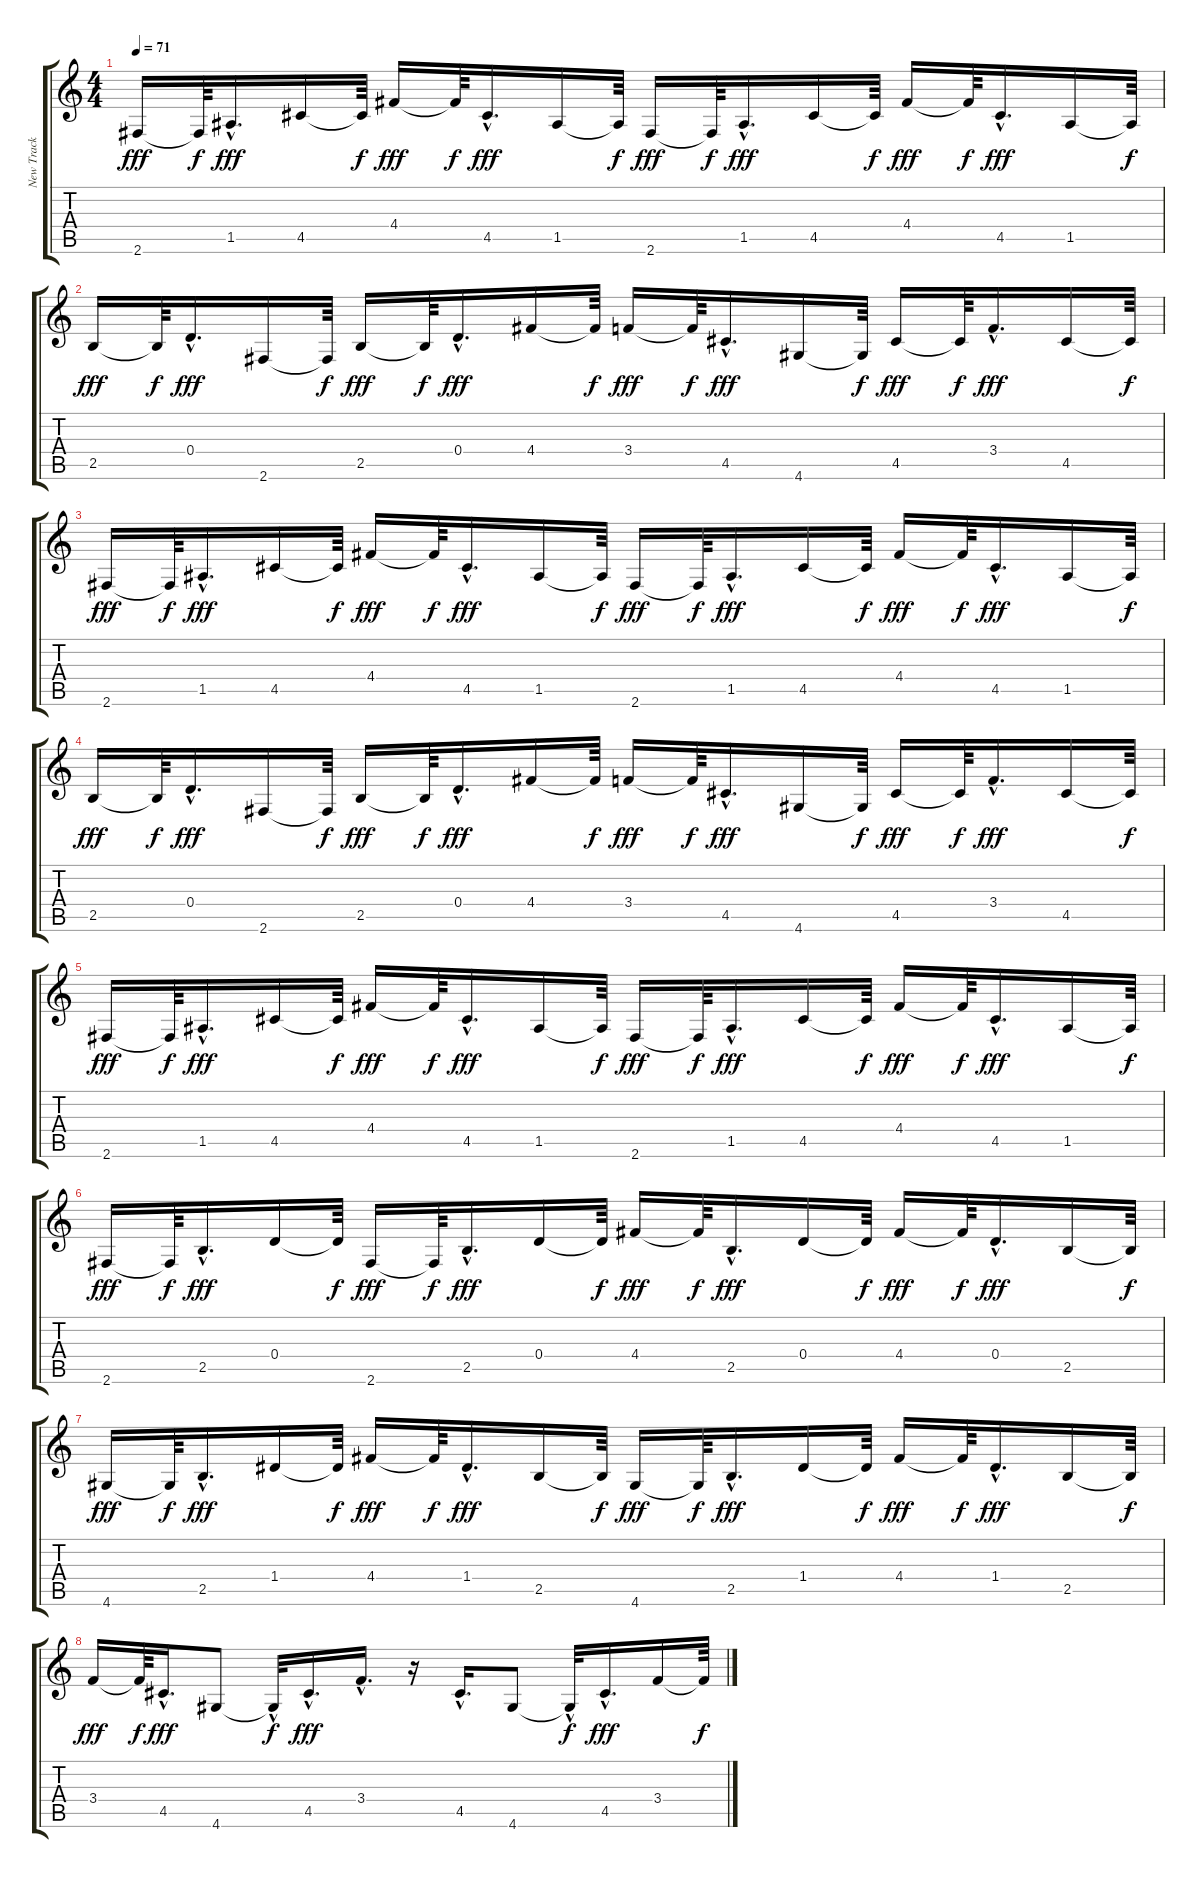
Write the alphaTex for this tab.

\track ("New Track           " "New Track ") {instrument acousticguitarsteel}
\staff {score tabs}
\tuning (E4 B3 G3 D3 A2 E2) {hide}
\ts (4 4)
\tempo 71
\clef g2
\ks c
2.6.16{dy fff} 2.6{t}.64{dy f} 1.5{hac}.16{d dy fff} 4.5.16 4.5{t}.64{dy f} 4.4.16{dy fff} 4.4{t}.64{dy f} 4.5{hac}.16{d dy fff} 1.5.16 1.5{t}.64{dy f} 2.6.16{dy fff} 2.6{t}.64{dy f} 1.5{hac}.16{d dy fff} 4.5.16 4.5{t}.64{dy f} 4.4.16{dy fff} 4.4{t}.64{dy f} 4.5{hac}.16{d dy fff} 1.5.16 1.5{t}.64{dy f} |
2.5.16{dy fff} 2.5{t}.64{dy f} 0.4{hac}.16{d dy fff} 2.6.16 2.6{t}.64{dy f} 2.5.16{dy fff} 2.5{t}.64{dy f} 0.4{hac}.16{d dy fff} 4.4.16 4.4{t}.64{dy f} 3.4.16{dy fff} 3.4{t}.64{dy f} 4.5{hac}.16{d dy fff} 4.6.16 4.6{t}.64{dy f} 4.5.16{dy fff} 4.5{t}.64{dy f} 3.4{hac}.16{d dy fff} 4.5.16 4.5{t}.64{dy f} |
2.6.16{dy fff} 2.6{t}.64{dy f} 1.5{hac}.16{d dy fff} 4.5.16 4.5{t}.64{dy f} 4.4.16{dy fff} 4.4{t}.64{dy f} 4.5{hac}.16{d dy fff} 1.5.16 1.5{t}.64{dy f} 2.6.16{dy fff} 2.6{t}.64{dy f} 1.5{hac}.16{d dy fff} 4.5.16 4.5{t}.64{dy f} 4.4.16{dy fff} 4.4{t}.64{dy f} 4.5{hac}.16{d dy fff} 1.5.16 1.5{t}.64{dy f} |
2.5.16{dy fff} 2.5{t}.64{dy f} 0.4{hac}.16{d dy fff} 2.6.16 2.6{t}.64{dy f} 2.5.16{dy fff} 2.5{t}.64{dy f} 0.4{hac}.16{d dy fff} 4.4.16 4.4{t}.64{dy f} 3.4.16{dy fff} 3.4{t}.64{dy f} 4.5{hac}.16{d dy fff} 4.6.16 4.6{t}.64{dy f} 4.5.16{dy fff} 4.5{t}.64{dy f} 3.4{hac}.16{d dy fff} 4.5.16 4.5{t}.64{dy f} |
2.6.16{dy fff} 2.6{t}.64{dy f} 1.5{hac}.16{d dy fff} 4.5.16 4.5{t}.64{dy f} 4.4.16{dy fff} 4.4{t}.64{dy f} 4.5{hac}.16{d dy fff} 1.5.16 1.5{t}.64{dy f} 2.6.16{dy fff} 2.6{t}.64{dy f} 1.5{hac}.16{d dy fff} 4.5.16 4.5{t}.64{dy f} 4.4.16{dy fff} 4.4{t}.64{dy f} 4.5{hac}.16{d dy fff} 1.5.16 1.5{t}.64{dy f} |
2.6.16{dy fff} 2.6{t}.64{dy f} 2.5{hac}.16{d dy fff} 0.4.16 0.4{t}.64{dy f} 2.6.16{dy fff} 2.6{t}.64{dy f} 2.5{hac}.16{d dy fff} 0.4.16 0.4{t}.64{dy f} 4.4.16{dy fff} 4.4{t}.64{dy f} 2.5{hac}.16{d dy fff} 0.4.16 0.4{t}.64{dy f} 4.4.16{dy fff} 4.4{t}.64{dy f} 0.4{hac}.16{d dy fff} 2.5.16 2.5{t}.64{dy f} |
4.6.16{dy fff} 4.6{t}.64{dy f} 2.5{hac}.16{d dy fff} 1.4.16 1.4{t}.64{dy f} 4.4.16{dy fff} 4.4{t}.64{dy f} 1.4{hac}.16{d dy fff} 2.5.16 2.5{t}.64{dy f} 4.6.16{dy fff} 4.6{t}.64{dy f} 2.5{hac}.16{d dy fff} 1.4.16 1.4{t}.64{dy f} 4.4.16{dy fff} 4.4{t}.64{dy f} 1.4{hac}.16{d dy fff} 2.5.16 2.5{t}.64{dy f} |
3.4.16{dy fff} 3.4{t}.64{dy f} 4.5{hac}.16{d dy fff} 4.6.8 4.6{hac t}.32{dy f} 4.5{hac}.16{d dy fff} 3.4{hac}.16{d} r.16 4.5{hac}.16{d} 4.6.8 4.6{hac t}.32{dy f} 4.5{hac}.16{d dy fff} 3.4.16 3.4{t}.64{dy f}
